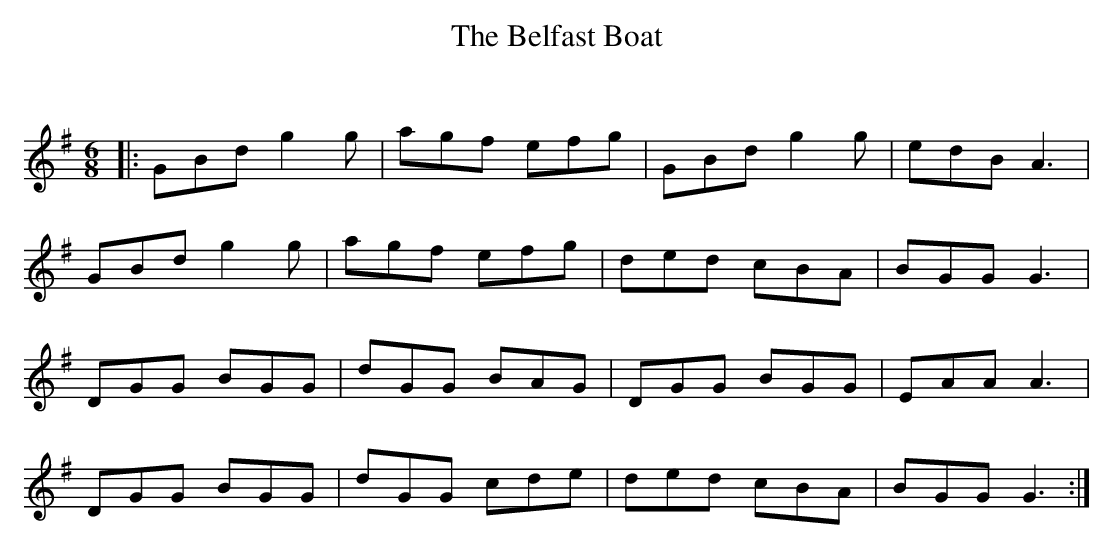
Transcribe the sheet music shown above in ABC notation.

X:1
T: The Belfast Boat
C:
Q:180
K:G
M:6/8
L:1/16
|:G2B2d2 g4g2|a2g2f2 e2f2g2|G2B2d2 g4g2|e2d2B2 A6|
G2B2d2 g4g2|a2g2f2 e2f2g2|d2e2d2 c2B2A2|B2G2G2 G6|
D2G2G2 B2G2G2|d2G2G2 B2A2G2|D2G2G2 B2G2G2|E2A2A2 A6|
D2G2G2 B2G2G2|d2G2G2 c2d2e2|d2e2d2 c2B2A2|B2G2G2 G6:|
